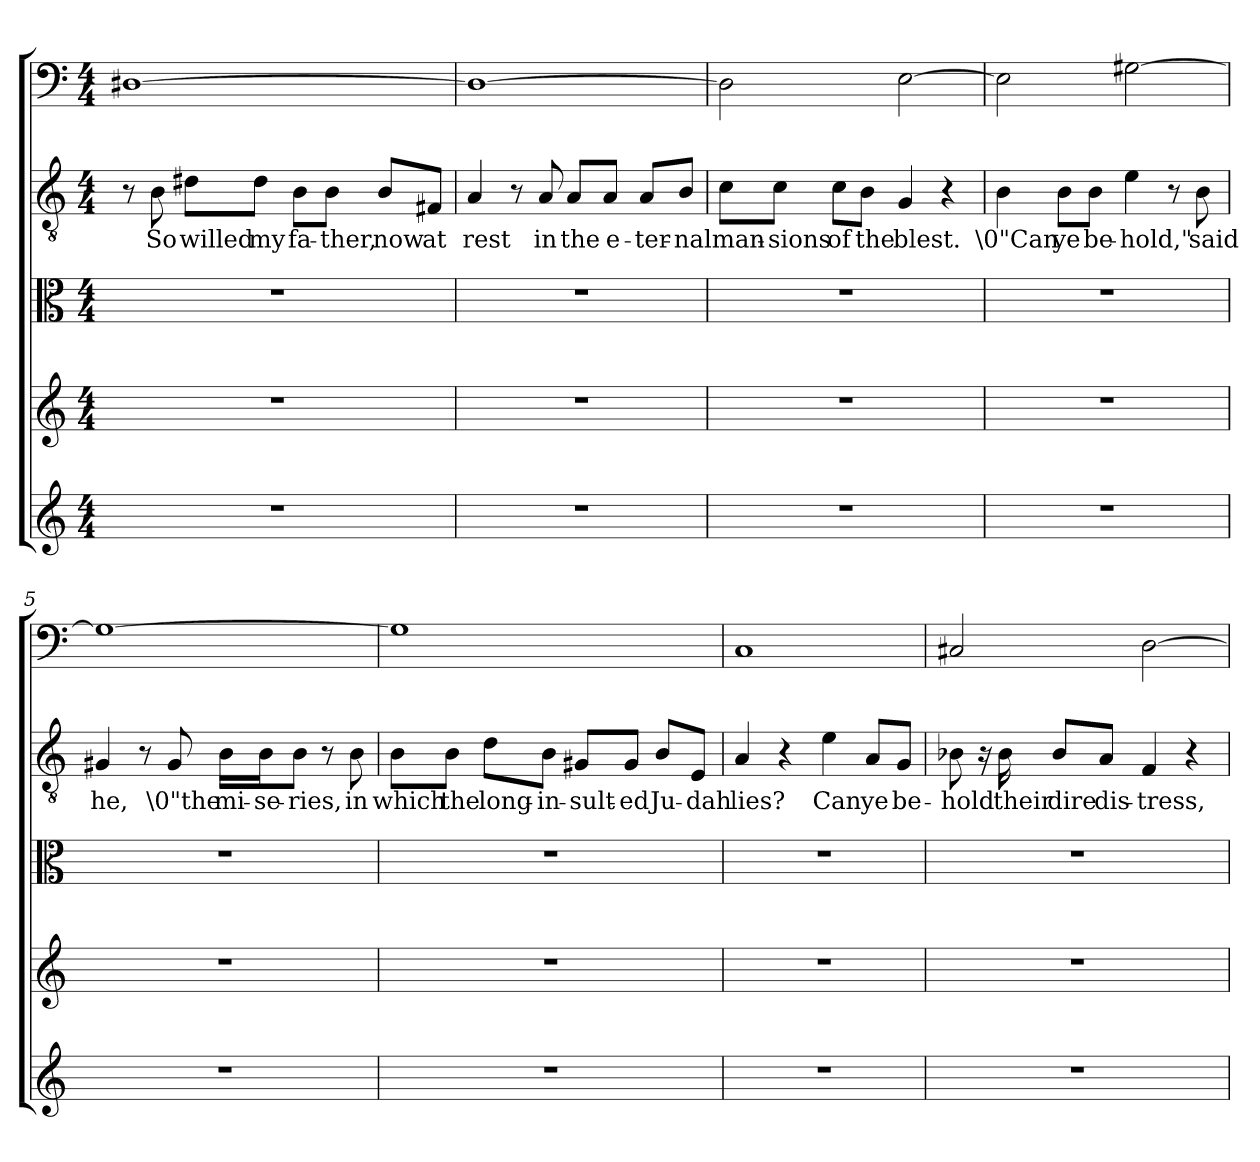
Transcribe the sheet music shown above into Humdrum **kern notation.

**kern	**kern	**kern	**kern	**text	**kern
*part5	*part4	*part3	*part2	*part2	*part1
*staff5	*staff4	*staff3	*staff2	*staff2	*staff1
*clefG2	*clefG2	*clefC3	*clefGv2	*	*clefF4
*k[]	*k[]	*k[]	*k[]	*	*k[]
*C:	*C:	*C:	*C:	*	*C:
*M4/4	*M4/4	*M4/4	*M4/4	*	*M4/4
=1	=1	=1	=1	=1	=1
1r	1r	1r	8r	.	[1D#X\
.	.	.	8B\	So	.
.	.	.	8d#X\L	willed	.
.	.	.	8d#\J	my	.
.	.	.	8B\L	fa-	.
.	.	.	8B\J	-ther,	.
.	.	.	8B/L	now	.
.	.	.	8F#X/J	at	.
=2	=2	=2	=2	=2	=2
1r	1r	1r	4A/	rest	1D#\_
.	.	.	8r	.	.
.	.	.	8A/	in	.
.	.	.	8A/L	the	.
.	.	.	8A/J	e-	.
.	.	.	8A/L	-ter-	.
.	.	.	8B/J	-nal	.
=3	=3	=3	=3	=3	=3
1r	1r	1r	8c\L	man-	2D#\]
.	.	.	8c\J	-sions	.
.	.	.	8c\L	of	.
.	.	.	8B\J	the	.
.	.	.	4G/	blest.	[2E\
.	.	.	4r	.	.
=4	=4	=4	=4	=4	=4
1r	1r	1r	4B\	\0"Can	2E\]
.	.	.	8B\L	ye	.
.	.	.	8B\J	be-	.
.	.	.	4e\	-hold,"	[2G#X\
.	.	.	8r	.	.
.	.	.	8B\	said	.
=5	=5	=5	=5	=5	=5
1r	1r	1r	4G#X/	he,	1G#\_
.	.	.	8r	.	.
.	.	.	8G#/	\0"the	.
.	.	.	16B\LL	mi-	.
.	.	.	16B\J	-se-	.
.	.	.	8B\J	-ries,	.
.	.	.	8r	.	.
.	.	.	8B\	in	.
=6	=6	=6	=6	=6	=6
1r	1r	1r	8B\L	which	1G#\]
.	.	.	8B\J	the	.
.	.	.	8d\L	long-	.
.	.	.	8B\J	-in-	.
.	.	.	8G#X/L	-sult-	.
.	.	.	8G#/J	-ed	.
.	.	.	8B/L	Ju-	.
.	.	.	8E/J	-dah	.
=7	=7	=7	=7	=7	=7
1r	1r	1r	4A/	lies?	1C/
.	.	.	4r	.	.
.	.	.	4e\	Can	.
.	.	.	8A/L	ye	.
.	.	.	8G/J	be-	.
=8	=8	=8	=8	=8	=8
1r	1r	1r	8B-X\	-hold	2C#X/
.	.	.	16r	.	.
.	.	.	16B-\	their	.
.	.	.	8B-/L	dire	.
.	.	.	8A/J	dis-	.
.	.	.	4F/	-tress,	[2D\
.	.	.	4r	.	.
=	=	=	=	=	=
*-	*-	*-	*-	*-	*-
